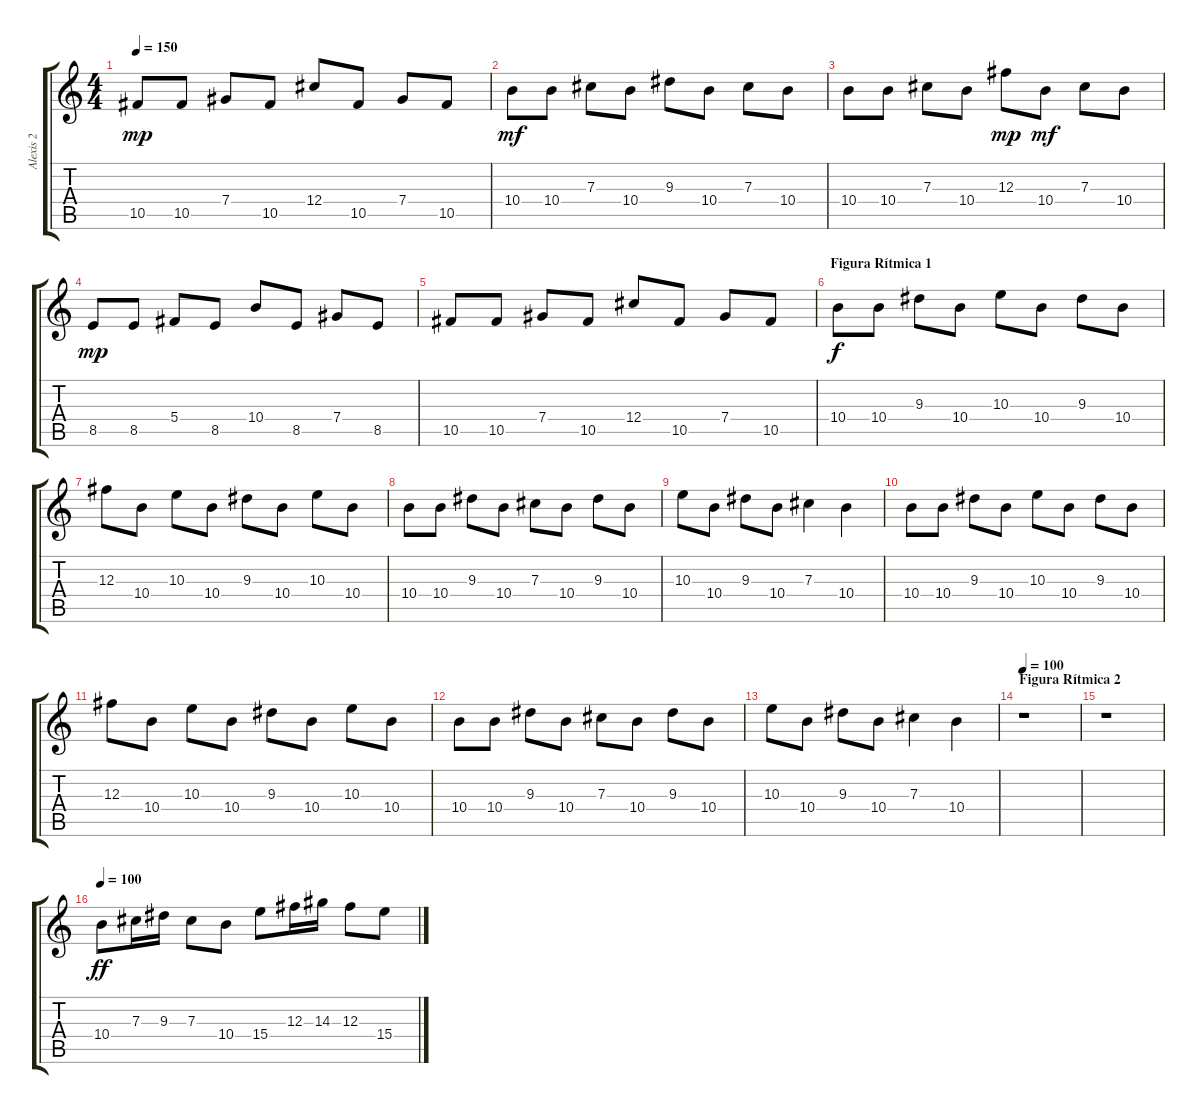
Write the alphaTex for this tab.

\track ("Alexis 2" "Alexis 2") {instrument overdrivenguitar}
\staff {score tabs}
\tuning (Eb4 Bb3 Gb3 Db3 Ab2 Eb2) {hide}
\ts (4 4)
\tempo 150
\clef g2
\ks c
10.5.8{dy mp} 10.5.8 7.4.8 10.5.8 12.4.8 10.5.8 7.4.8 10.5.8 |
10.4.8{dy mf} 10.4.8 7.3.8 10.4.8 9.3.8 10.4.8 7.3.8 10.4.8 |
10.4.8 10.4.8 7.3.8 10.4.8 12.3.8{dy mp} 10.4.8{dy mf} 7.3.8 10.4.8 |
8.5.8{dy mp} 8.5.8 5.4.8 8.5.8 10.4.8 8.5.8 7.4.8 8.5.8 |
10.5.8 10.5.8 7.4.8 10.5.8 12.4.8 10.5.8 7.4.8 10.5.8 |
\section ("" "Figura Rítmica 1")
10.4.8{dy f} 10.4.8 9.3.8 10.4.8 10.3.8 10.4.8 9.3.8 10.4.8 |
12.3.8 10.4.8 10.3.8 10.4.8 9.3.8 10.4.8 10.3.8 10.4.8 |
10.4.8 10.4.8 9.3.8 10.4.8 7.3.8 10.4.8 9.3.8 10.4.8 |
10.3.8 10.4.8 9.3.8 10.4.8 7.3.4 10.4.4 |
10.4.8 10.4.8 9.3.8 10.4.8 10.3.8 10.4.8 9.3.8 10.4.8 |
12.3.8 10.4.8 10.3.8 10.4.8 9.3.8 10.4.8 10.3.8 10.4.8 |
10.4.8 10.4.8 9.3.8 10.4.8 7.3.8 10.4.8 9.3.8 10.4.8 |
10.3.8 10.4.8 9.3.8 10.4.8 7.3.4 10.4.4 |
\section ("" "Figura Rítmica 2")
\tempo 100
r.1 |
r.1 |
\tempo 100
10.4.8{dy ff} 7.3.16 9.3.16 7.3.8 10.4.8 15.4.8 12.3.16 14.3.16 12.3.8 15.4.8
